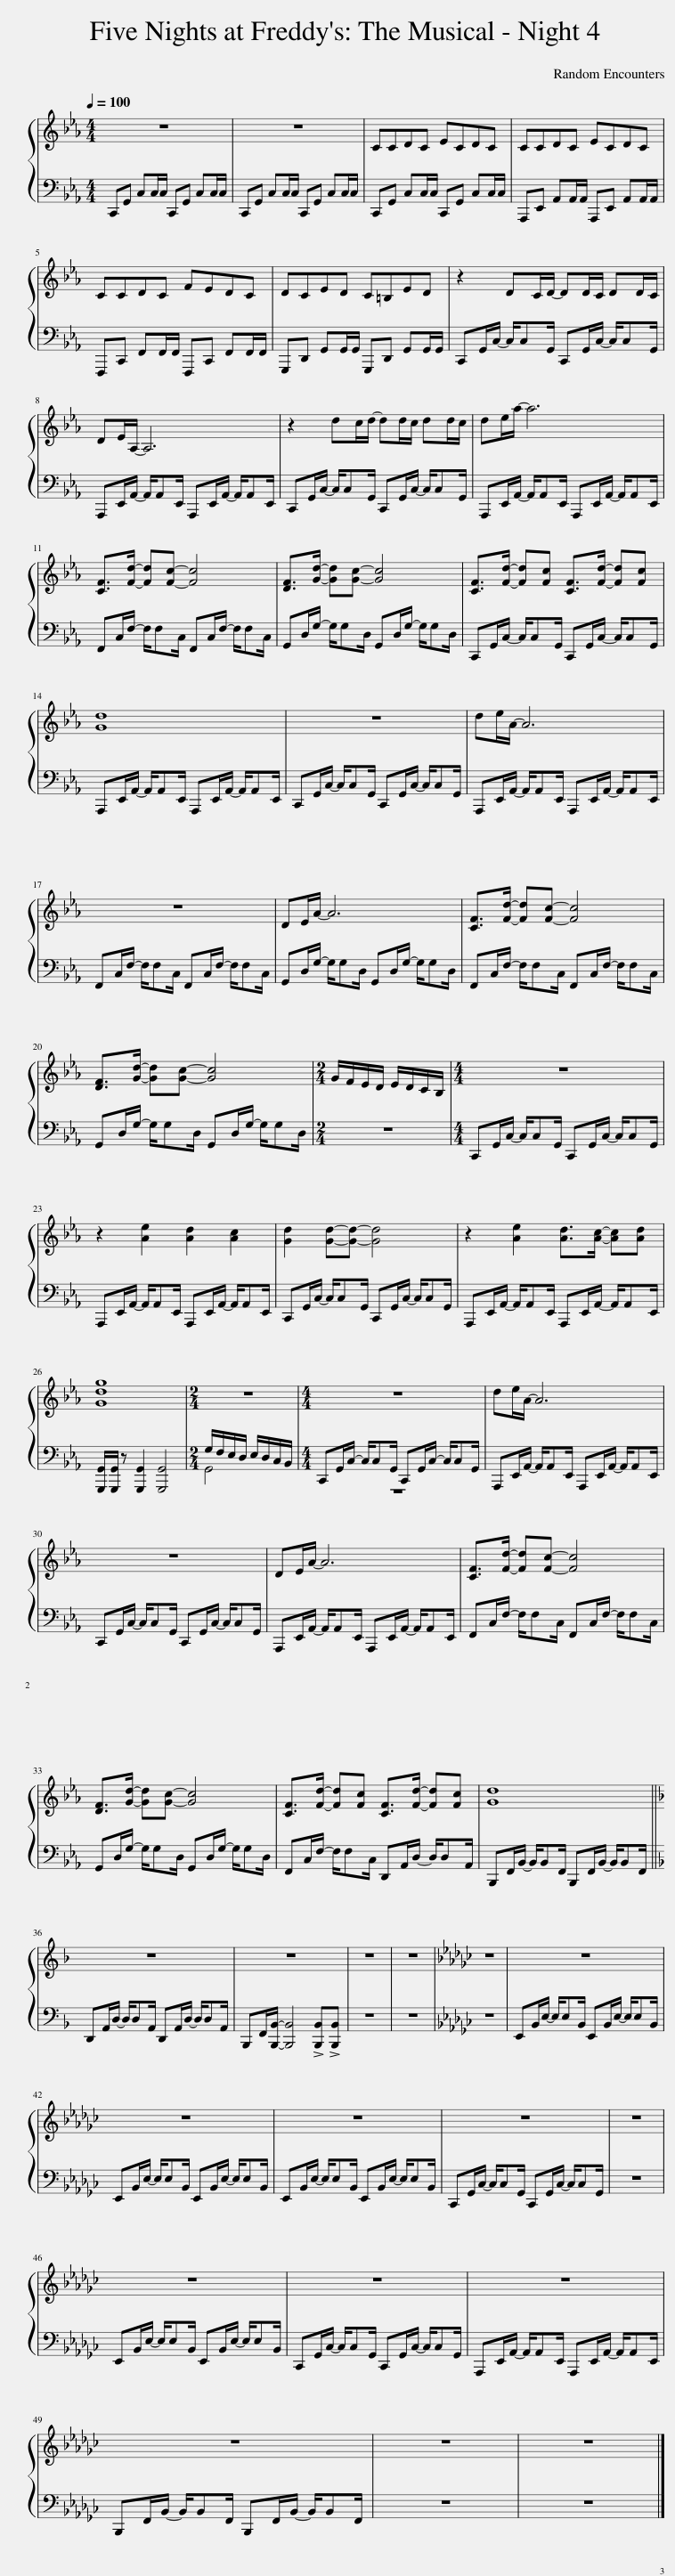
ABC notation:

X:1
%%score { 1 | ( 2 3 ) }
L:1/8
Q:1/4=100
M:4/4
I:linebreak $
K:Eb
V:1 treble
V:2 bass
V:3 bass
V:1
 z8 | z8 | CCDC ECDC | CCDC ECDC |$ CCDC FEDC | %5
 DCED C=B,ED | z2 DC/D/- DD/C/ DD/C/ |$ DE/A,/- A,6 | z2 dc/d/- dd/c/ dd/c/ | de/a/- a6 |$ %10
 [CF]>[Fd]- [Fd][Fc]- [Fc]4 | [DF]>[Gd]- [Gd][Gc]- [Gc]4 | [CF]>[Fd]- [Fd][Fc] [CF]>[Fd]- [Fd][Fc] |$ [Gd]8 | z8 | %15
 de/A/- A6 |$ z8 | DE/A/- A6 | [CF]>[Fd]- [Fd][Fc]- [Fc]4 |$ [DF]>[Gd]- [Gd][Gc]- [Gc]4 | %20
[M:2/4] G/F/E/D/ E/D/C/B,/ |[M:4/4] z8 |$ z2 [Ae]2 [Ad]2 [Ac]2 | [Gd]2 [Gd]-[Gd]- [Gd]4 | z2 [Ae]2 [Ad]>[Ac]- [Ac][Ad] |$ %25
 [Gdg]8 |[M:2/4] z4 |[M:4/4] z8 | de/A/- A6 |$ z8 | %30
 DE/A/- A6 | [CF]>[Fd]- [Fd][Fc]- [Fc]4 |$ [DF]>[Gd]- [Gd][Gc]- [Gc]4 | [CF]>[Fd]- [Fd][Fc] [CF]>[Fd]- [Fd][Fc] | [Gd]8 ||$ %35
[K:F] z8 | z8 | z8 | z8 |[K:Gb] z8 | %40
 z8 |$ z8 | z8 | z8 | z8 |$ %45
 z8 | z8 | z8 |$ z8 | z8 | %50
 z8 |] %51
V:2
 C,,G,, C,C,/C,/ C,,G,, C,C,/C,/ | C,,G,, C,C,/C,/ C,,G,, C,C,/C,/ | C,,G,, C,C,/C,/ C,,G,, C,C,/C,/ | A,,,E,, A,,A,,/A,,/ A,,,E,, A,,A,,/A,,/ |$ F,,,C,, F,,F,,/F,,/ F,,,C,, F,,F,,/F,,/ | %5
 G,,,D,, G,,G,,/G,,/ G,,,D,, G,,G,,/G,,/ | C,,G,,/C,/- C,/C,G,,/ C,,G,,/C,/- C,/C,G,,/ |$ A,,,E,,/A,,/- A,,/A,,E,,/ A,,,E,,/A,,/- A,,/A,,E,,/ | C,,G,,/C,/- C,/C,G,,/ C,,G,,/C,/- C,/C,G,,/ | A,,,E,,/A,,/- A,,/A,,E,,/ A,,,E,,/A,,/- A,,/A,,E,,/ |$ %10
 F,,C,/F,/- F,/F,C,/ F,,C,/F,/- F,/F,C,/ | G,,D,/G,/- G,/G,D,/ G,,D,/G,/- G,/G,D,/ | C,,G,,/C,/- C,/C,G,,/ C,,G,,/C,/- C,/C,G,,/ |$ A,,,E,,/A,,/- A,,/A,,E,,/ A,,,E,,/A,,/- A,,/A,,E,,/ | C,,G,,/C,/- C,/C,G,,/ C,,G,,/C,/- C,/C,G,,/ | %15
 A,,,E,,/A,,/- A,,/A,,E,,/ A,,,E,,/A,,/- A,,/A,,E,,/ |$ F,,C,/F,/- F,/F,C,/ F,,C,/F,/- F,/F,C,/ | G,,D,/G,/- G,/G,D,/ G,,D,/G,/- G,/G,D,/ | F,,C,/F,/- F,/F,C,/ F,,C,/F,/- F,/F,C,/ |$ G,,D,/G,/- G,/G,D,/ G,,D,/G,/- G,/G,D,/ | %20
[M:2/4] z4 |[M:4/4] C,,G,,/C,/- C,/C,G,,/ C,,G,,/C,/- C,/C,G,,/ |$ A,,,E,,/A,,/- A,,/A,,E,,/ A,,,E,,/A,,/- A,,/A,,E,,/ | C,,G,,/C,/- C,/C,G,,/ C,,G,,/C,/- C,/C,G,,/ | A,,,E,,/A,,/- A,,/A,,E,,/ A,,,E,,/A,,/- A,,/A,,E,,/ |$ %25
 [G,,,G,,]/[G,,,G,,]/ z [G,,,G,,]2 [G,,,G,,]4 |[M:2/4] G,/F,/E,/D,/ E,/D,/C,/B,,/ |[M:4/4] C,,G,,/C,/- C,/C,G,,/ C,,G,,/C,/- C,/C,G,,/ | A,,,E,,/A,,/- A,,/A,,E,,/ A,,,E,,/A,,/- A,,/A,,E,,/ |$ C,,G,,/C,/- C,/C,G,,/ C,,G,,/C,/- C,/C,G,,/ | %30
 A,,,E,,/A,,/- A,,/A,,E,,/ A,,,E,,/A,,/- A,,/A,,E,,/ | F,,C,/F,/- F,/F,C,/ F,,C,/F,/- F,/F,C,/ |$ G,,D,/G,/- G,/G,D,/ G,,D,/G,/- G,/G,D,/ | F,,C,/F,/- F,/F,C,/ D,,A,,/D,/- D,/D,A,,/ | B,,,F,,/B,,/- B,,/B,,F,,/ B,,,F,,/B,,/- B,,/B,,F,,/ ||$ %35
[K:F] D,,A,,/D,/- D,/D,A,,/ D,,A,,/D,/- D,/D,A,,/ | B,,,F,,/[B,,,B,,]/- [B,,,B,,]4 !>![B,,,B,,]!>![B,,,B,,] | z8 | z8 |[K:Gb] z8 | %40
 E,,B,,/E,/- E,/E,B,,/ E,,B,,/E,/- E,/E,B,,/ |$ E,,B,,/E,/- E,/E,B,,/ E,,B,,/E,/- E,/E,B,,/ | E,,B,,/E,/- E,/E,B,,/ E,,B,,/E,/- E,/E,B,,/ | C,,G,,/C,/- C,/C,G,,/ C,,G,,/C,/- C,/C,G,,/ | z8 |$ %45
 E,,B,,/E,/- E,/E,B,,/ E,,B,,/E,/- E,/E,B,,/ | C,,G,,/C,/- C,/C,G,,/ C,,G,,/C,/- C,/C,G,,/ | A,,,E,,/A,,/- A,,/A,,E,,/ A,,,E,,/A,,/- A,,/A,,E,,/ |$ B,,,F,,/B,,/- B,,/B,,F,,/ B,,,F,,/B,,/- B,,/B,,F,,/ | z8 | %50
 z8 |] %51
V:3
 x8 | x8 | x8 | x8 |$ x8 | %5
 x8 | x8 |$ x8 | x8 | x8 |$ %10
 x8 | x8 | x8 |$ x8 | x8 | %15
 x8 |$ x8 | x8 | x8 |$ x8 | %20
[M:2/4] x4 |[M:4/4] x8 |$ x8 | x8 | x8 |$ %25
 x8 |[M:2/4] G,,4 |[M:4/4] z8 | x8 |$ x8 | %30
 x8 | x8 |$ x8 | x8 | x8 ||$ %35
[K:F] x8 | x8 | x8 | x8 |[K:Gb] x8 | %40
 x8 |$ x8 | x8 | x8 | x8 |$ %45
 x8 | x8 | x8 |$ x8 | x8 | %50
 x8 |] %51
